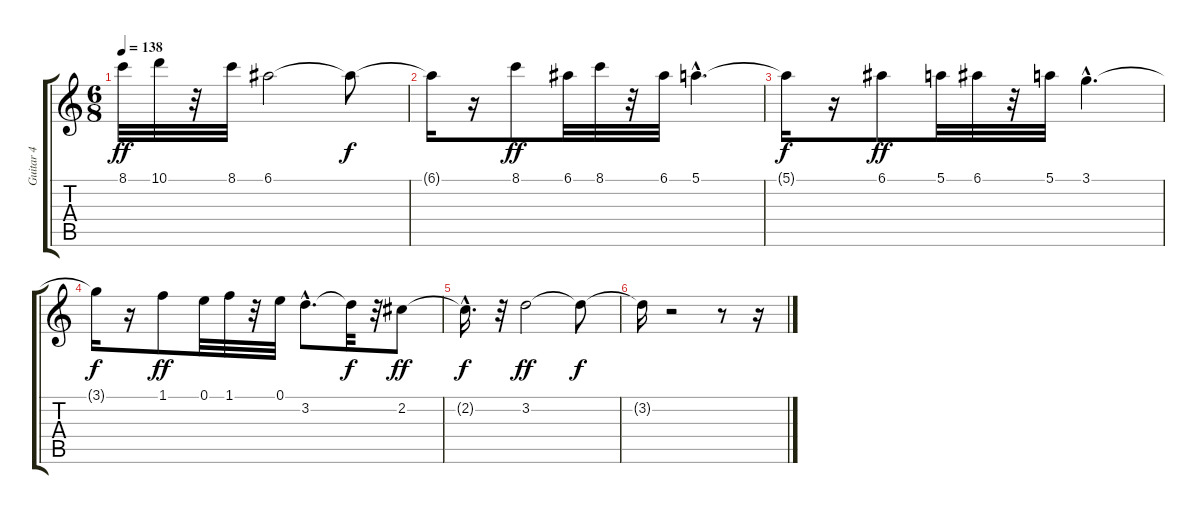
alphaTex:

\track ("Guitar 4" "Guitar 4") {instrument distortionguitar}
\staff {score tabs}
\tuning (E4 B3 G3 D3 A2 E2) {hide}
\ts (6 8)
\tempo 138
\clef g2
\ks c
8.1.32{dy ff} 10.1.32{volume 2} r.32 8.1.32 6.1.2{volume 2} 6.1{t}.8{dy f} |
6.1{t}.16 r.16 8.1.8{dy ff volume 2} 6.1.32 8.1.32 r.32 6.1.32 5.1{hac}.4{d volume 2} |
5.1{t}.16{dy f} r.16 6.1.8{dy ff volume 1} 5.1.32 6.1.32 r.32 5.1.32 3.1{hac}.4{d volume 1} |
3.1{t}.16{dy f} r.16 1.1.8{dy ff volume 1} 0.1.32 1.1.32 r.32 0.1.32 3.2{hac}.8{d volume 1} 3.2{t}.32{dy f} r.32 2.2.8{dy ff volume 1} |
2.2{hac t}.16{d dy f} r.32 3.2.2{dy ff volume 1} 3.2{t}.8{dy f} |
3.2{t}.16 r.2 r.8 r.16
